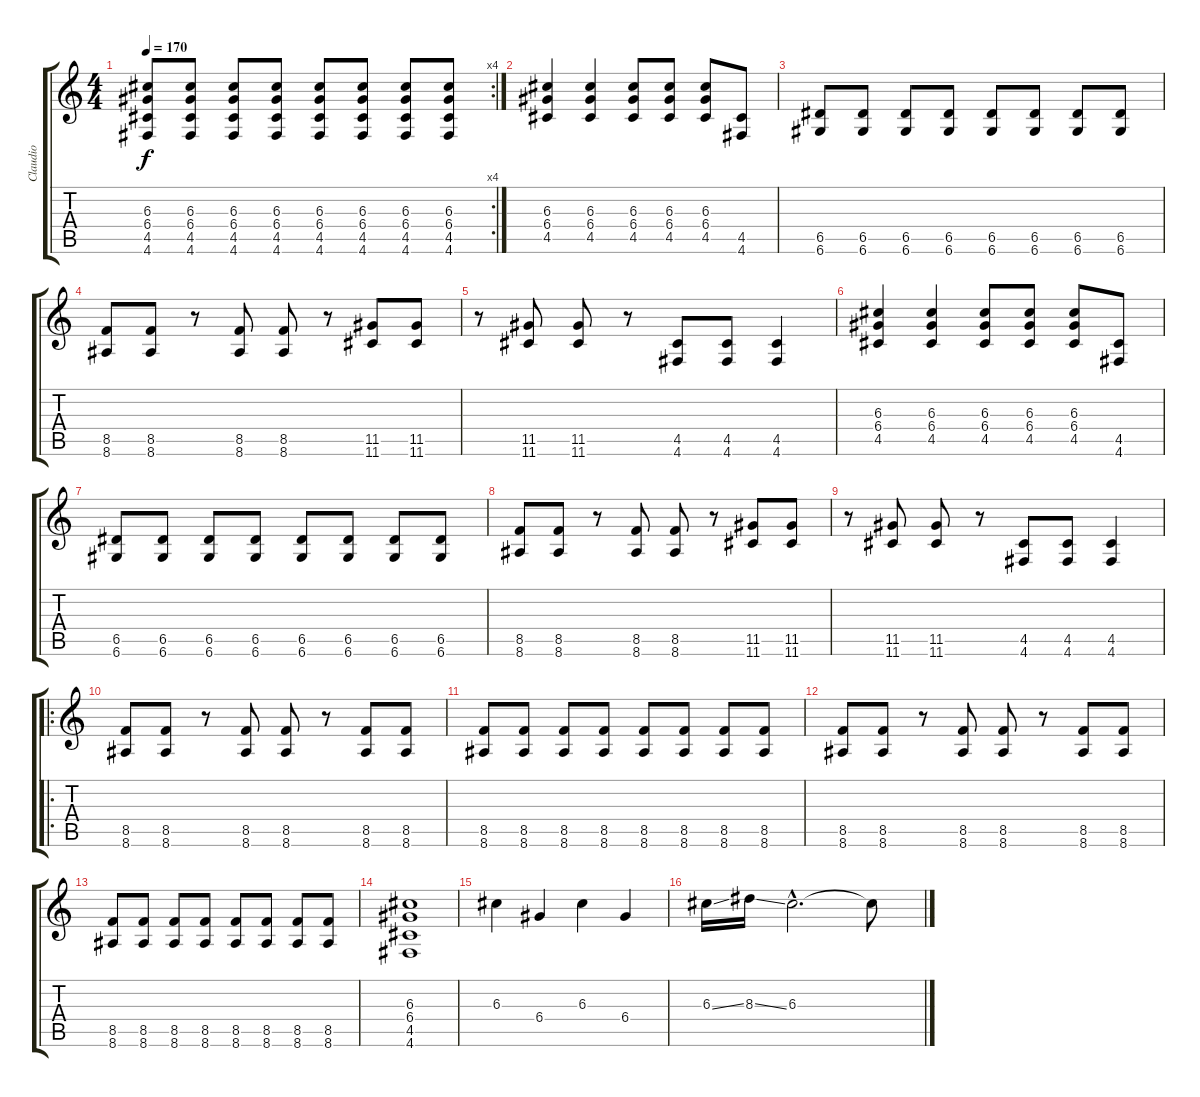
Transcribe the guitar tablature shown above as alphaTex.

\track ("Claudio" "Claudio") {instrument distortionguitar}
\staff {score tabs}
\tuning (E4 B3 G3 D3 A2 D2) {hide}
\rc 4
\ts (4 4)
\tempo 170
\clef g2
\ks c
(6.3 6.4 4.5 4.6).8{dy f} (6.3 6.4 4.5 4.6).8 (6.3 6.4 4.5 4.6).8 (6.3 6.4 4.5 4.6).8 (6.3 6.4 4.5 4.6).8 (6.3 6.4 4.5 4.6).8 (6.3 6.4 4.5 4.6).8 (6.3 6.4 4.5 4.6).8 |
(6.3 6.4 4.5).4 (6.3 6.4 4.5).4 (6.3 6.4 4.5).8 (6.3 6.4 4.5).8 (6.3 6.4 4.5).8 (4.5 4.6).8 |
(6.5 6.6).8 (6.5 6.6).8 (6.5 6.6).8 (6.5 6.6).8 (6.5 6.6).8 (6.5 6.6).8 (6.5 6.6).8 (6.5 6.6).8 |
(8.5 8.6).8 (8.5 8.6).8 r.8 (8.5 8.6).8 (8.5 8.6).8 r.8 (11.5 11.6).8 (11.5 11.6).8 |
r.8 (11.5 11.6).8 (11.5 11.6).8 r.8 (4.5 4.6).8 (4.5 4.6).8 (4.5 4.6).4 |
(6.3 6.4 4.5).4 (6.3 6.4 4.5).4 (6.3 6.4 4.5).8 (6.3 6.4 4.5).8 (6.3 6.4 4.5).8 (4.5 4.6).8 |
(6.5 6.6).8 (6.5 6.6).8 (6.5 6.6).8 (6.5 6.6).8 (6.5 6.6).8 (6.5 6.6).8 (6.5 6.6).8 (6.5 6.6).8 |
(8.5 8.6).8 (8.5 8.6).8 r.8 (8.5 8.6).8 (8.5 8.6).8 r.8 (11.5 11.6).8 (11.5 11.6).8 |
r.8 (11.5 11.6).8 (11.5 11.6).8 r.8 (4.5 4.6).8 (4.5 4.6).8 (4.5 4.6).4 |
\ro
(8.5 8.6).8 (8.5 8.6).8 r.8 (8.5 8.6).8 (8.5 8.6).8 r.8 (8.5 8.6).8 (8.5 8.6).8 |
(8.5 8.6).8 (8.5 8.6).8 (8.5 8.6).8 (8.5 8.6).8 (8.5 8.6).8 (8.5 8.6).8 (8.5 8.6).8 (8.5 8.6).8 |
(8.5 8.6).8 (8.5 8.6).8 r.8 (8.5 8.6).8 (8.5 8.6).8 r.8 (8.5 8.6).8 (8.5 8.6).8 |
(8.5 8.6).8 (8.5 8.6).8 (8.5 8.6).8 (8.5 8.6).8 (8.5 8.6).8 (8.5 8.6).8 (8.5 8.6).8 (8.5 8.6).8 |
(6.3 6.4 4.5 4.6).1 |
6.3.4 6.4.4 6.3.4 6.4.4 |
6.3{ss}.16 8.3{ss}.16 6.3{hac}.2{d} 6.3{t}.8
